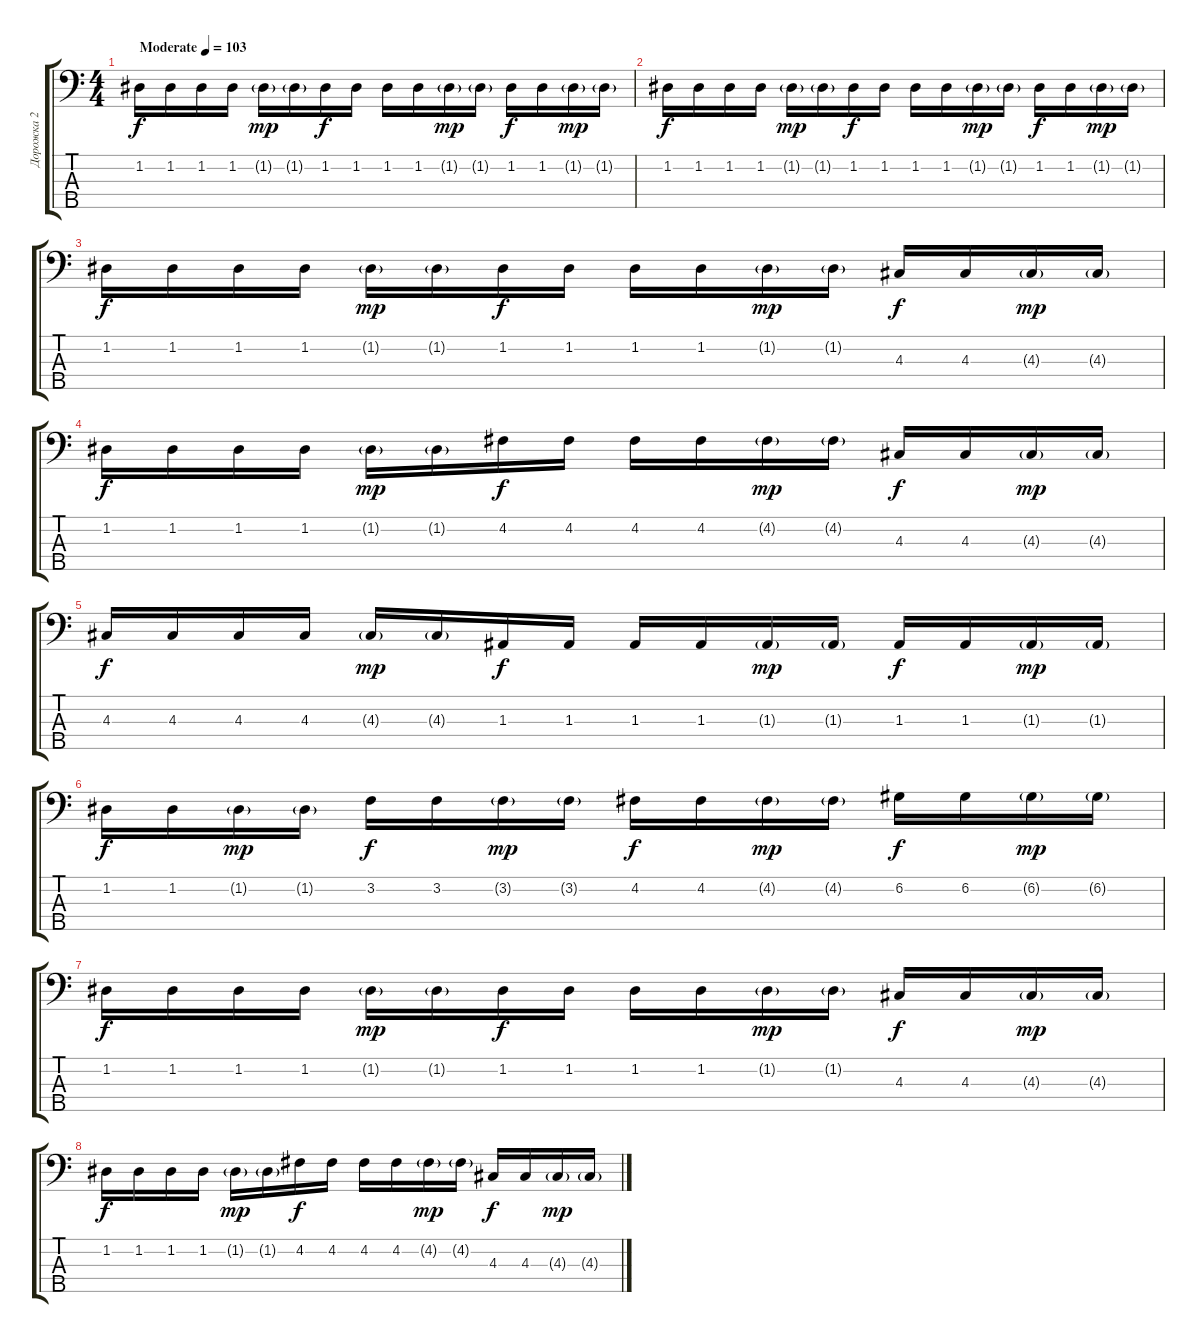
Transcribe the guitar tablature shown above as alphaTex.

\track ("Дорожка 2" "Дорожка 2") {instrument electricguitarjazz}
\staff {score tabs}
\tuning (G2 D2 A1 E1 B0) {hide}
\ts (4 4)
\tempo (103 "Moderate")
\clef f4
\ks c
1.2.16{dy f instrument electricguitarjazz} 1.2.16 1.2.16 1.2.16 1.2{g}.16{dy mp} 1.2{g}.16 1.2.16{dy f} 1.2.16 1.2.16 1.2.16 1.2{g}.16{dy mp} 1.2{g}.16 1.2.16{dy f} 1.2.16 1.2{g}.16{dy mp} 1.2{g}.16 |
1.2.16{dy f} 1.2.16 1.2.16 1.2.16 1.2{g}.16{dy mp} 1.2{g}.16 1.2.16{dy f} 1.2.16 1.2.16 1.2.16 1.2{g}.16{dy mp} 1.2{g}.16 1.2.16{dy f} 1.2.16 1.2{g}.16{dy mp} 1.2{g}.16 |
1.2.16{dy f} 1.2.16 1.2.16 1.2.16 1.2{g}.16{dy mp} 1.2{g}.16 1.2.16{dy f} 1.2.16 1.2.16 1.2.16 1.2{g}.16{dy mp} 1.2{g}.16 4.3.16{dy f} 4.3.16 4.3{g}.16{dy mp} 4.3{g}.16 |
1.2.16{dy f} 1.2.16 1.2.16 1.2.16 1.2{g}.16{dy mp} 1.2{g}.16 4.2.16{dy f} 4.2.16 4.2.16 4.2.16 4.2{g}.16{dy mp} 4.2{g}.16 4.3.16{dy f} 4.3.16 4.3{g}.16{dy mp} 4.3{g}.16 |
4.3.16{dy f} 4.3.16 4.3.16 4.3.16 4.3{g}.16{dy mp} 4.3{g}.16 1.3.16{dy f} 1.3.16 1.3.16 1.3.16 1.3{g}.16{dy mp} 1.3{g}.16 1.3.16{dy f} 1.3.16 1.3{g}.16{dy mp} 1.3{g}.16 |
1.2.16{dy f} 1.2.16 1.2{g}.16{dy mp} 1.2{g}.16 3.2.16{dy f} 3.2.16 3.2{g}.16{dy mp} 3.2{g}.16 4.2.16{dy f} 4.2.16 4.2{g}.16{dy mp} 4.2{g}.16 6.2.16{dy f} 6.2.16 6.2{g}.16{dy mp} 6.2{g}.16 |
1.2.16{dy f} 1.2.16 1.2.16 1.2.16 1.2{g}.16{dy mp} 1.2{g}.16 1.2.16{dy f} 1.2.16 1.2.16 1.2.16 1.2{g}.16{dy mp} 1.2{g}.16 4.3.16{dy f} 4.3.16 4.3{g}.16{dy mp} 4.3{g}.16 |
1.2.16{dy f} 1.2.16 1.2.16 1.2.16 1.2{g}.16{dy mp} 1.2{g}.16 4.2.16{dy f} 4.2.16 4.2.16 4.2.16 4.2{g}.16{dy mp} 4.2{g}.16 4.3.16{dy f} 4.3.16 4.3{g}.16{dy mp} 4.3{g}.16
